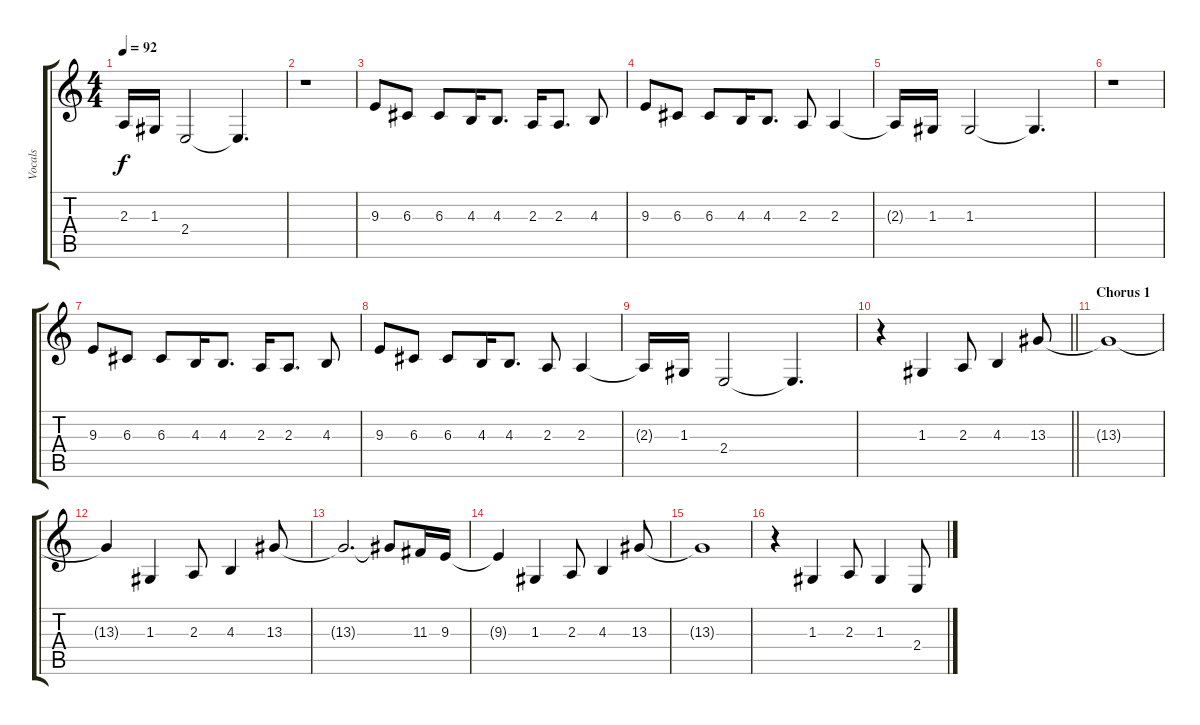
\track ("Vocals" "Vocals") {instrument flute}
\staff {score tabs}
\tuning (E4 B3 G3 D3 A2 E2) {hide}
\ts (4 4)
\tempo 92
\clef g2
\ks c
2.3{t}.16{dy f} 1.3.16 2.4.2 2.4{t}.4{d} |
r.1 |
9.3.8 6.3.8 6.3.8 4.3.16 4.3.8{d} 2.3.16 2.3.8{d} 4.3.8 |
9.3.8 6.3.8 6.3.8 4.3.16 4.3.8{d} 2.3.8 2.3.4 |
2.3{t}.16 1.3.16 1.3.2 1.3{t}.4{d} |
r.1 |
9.3.8 6.3.8 6.3.8 4.3.16 4.3.8{d} 2.3.16 2.3.8{d} 4.3.8 |
9.3.8 6.3.8 6.3.8 4.3.16 4.3.8{d} 2.3.8 2.3.4 |
2.3{t}.16 1.3.16 2.4.2 2.4{t}.4{d} |
\barLineRight lightlight
r.4 1.3.4 2.3.8 4.3.4 13.3.8 |
\section ("" "Chorus 1")
13.3{t}.1 |
13.3{t}.4 1.3.4 2.3.8 4.3.4 13.3.8 |
13.3{t}.2{d} 13.3{t}.8 11.3.16 9.3.16 |
9.3{t}.4 1.3.4 2.3.8 4.3.4 13.3.8 |
13.3{t}.1 |
r.4 1.3.4 2.3.8 1.3.4 2.4.8
